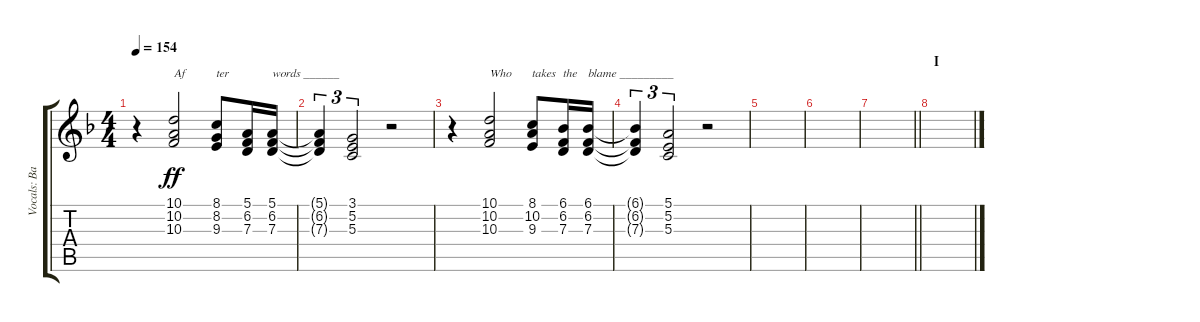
\track ("Vocals: Band" "Vocals: Ba") {instrument choiraahs}
\staff {score tabs}
\tuning (E4 B3 G3 D3 A2 E2) {hide}
\ts (4 4)
\tempo 154
\clef g2
\ks f
r.4{dy ff} (10.1 10.2 10.3).2{txt "Af"} (8.1 8.2 9.3).8{txt "ter"} (5.1 6.2 7.3).16 (5.1 6.2 7.3).16{txt "words ______"} |
(5.1{t} 6.2{t} 7.3{t}).4{tu (3 2)} (3.1 5.2 5.3).2{tu (3 2)} r.2 |
r.4 (10.1 10.2 10.3).2{txt "Who"} (8.1 10.2 9.3).8{txt "takes"} (6.1 6.2 7.3).16{txt "the"} (6.1 6.2 7.3).16{txt "blame _________"} |
(6.1{t} 6.2{t} 7.3{t}).4{tu (3 2)} (5.1 5.2 5.3).2{tu (3 2)} r.2 |
|
|
\barLineRight lightlight
|
\section ("" "I")
